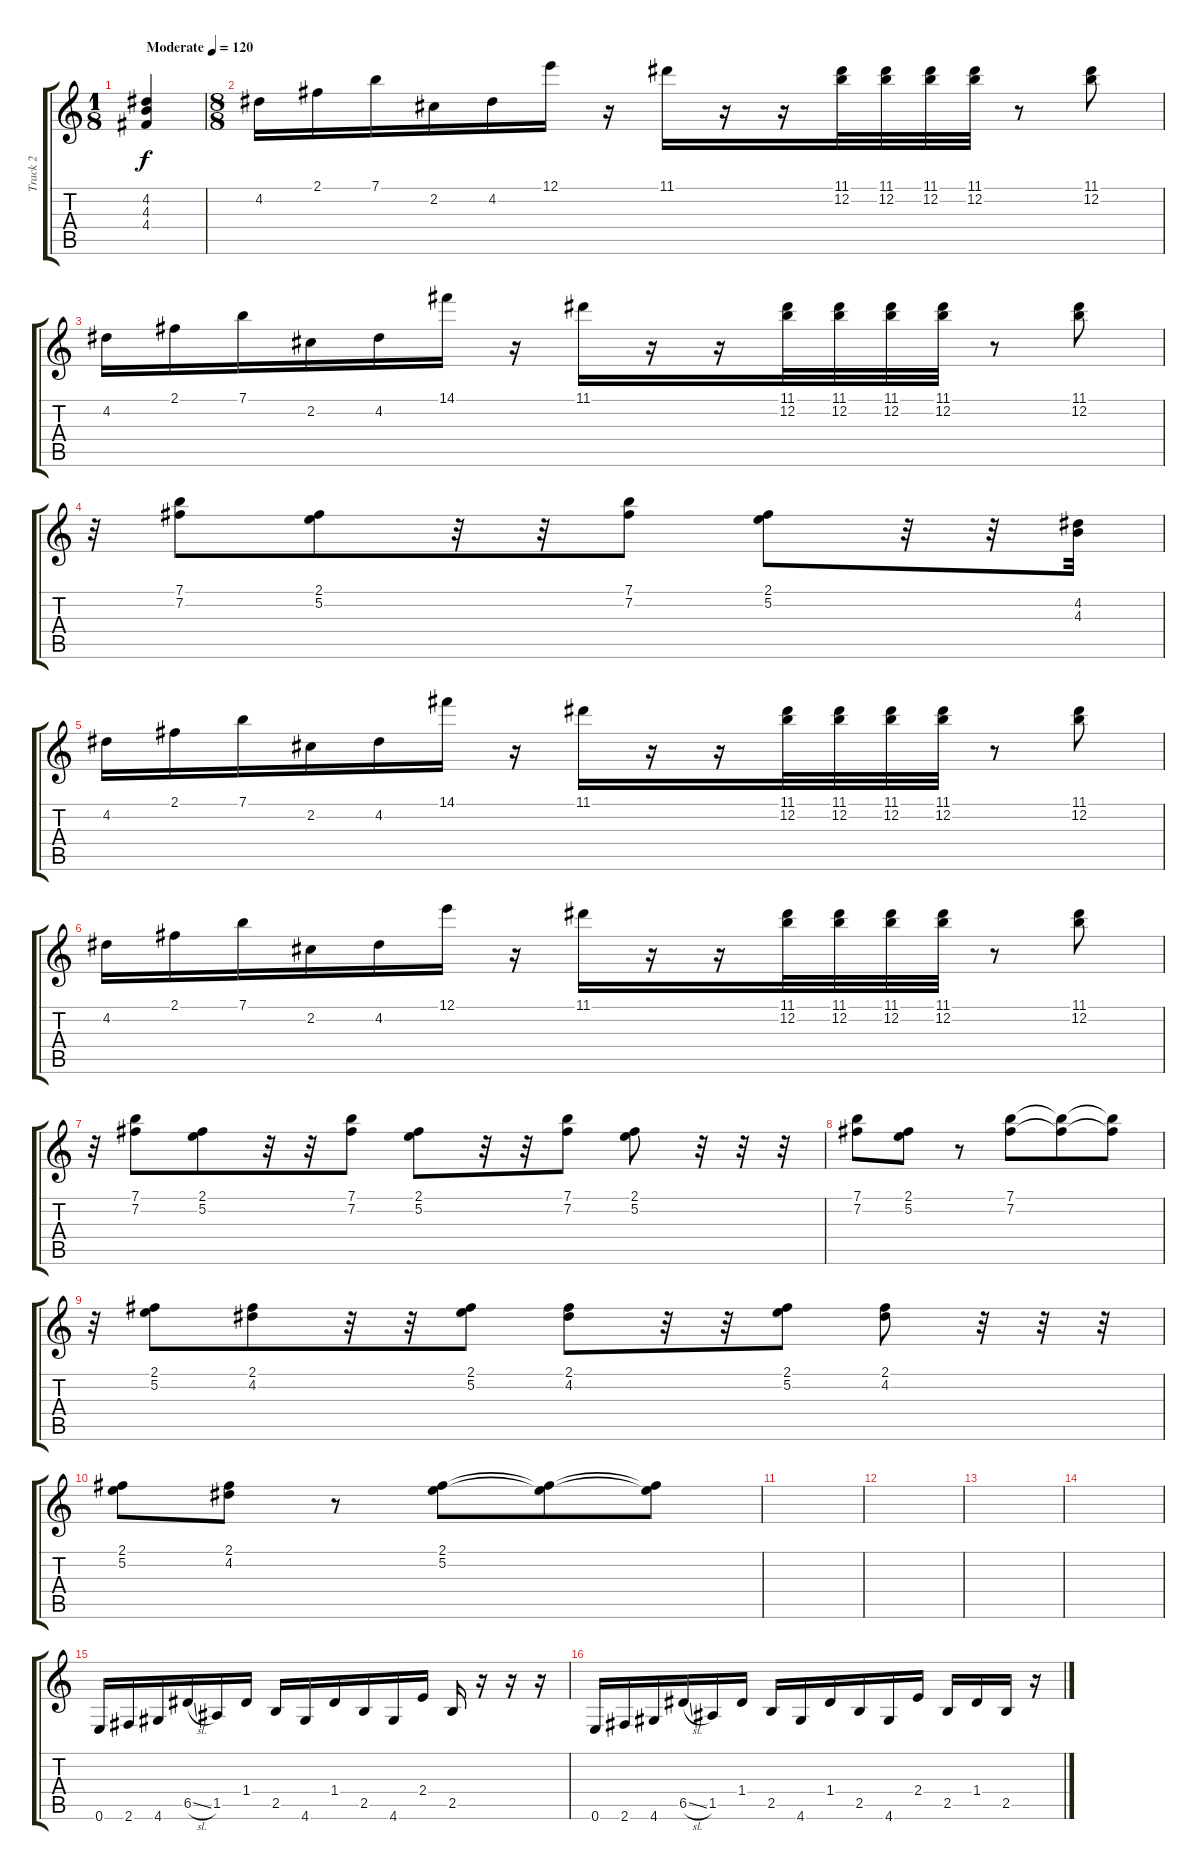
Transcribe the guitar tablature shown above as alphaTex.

\track ("Track 2" "Track 2") {instrument distortionguitar}
\staff {score tabs}
\tuning (E4 B3 G3 D3 A2 E2) {hide}
\ts (1 8)
\tempo (120 "Moderate")
\clef g2
\ks c
(4.2 4.3 4.4).4{dy f instrument distortionguitar} |
\ts (8 8)
4.2.16 2.1.16 7.1.16 2.2.16 4.2.16 12.1.16 r.16 11.1.16 r.16 r.16 (11.1 12.2).32 (11.1 12.2).32 (11.1 12.2).32 (11.1 12.2).32 r.8 (11.1 12.2).8 |
4.2.16 2.1.16 7.1.16 2.2.16 4.2.16 14.1.16 r.16 11.1.16 r.16 r.16 (11.1 12.2).32 (11.1 12.2).32 (11.1 12.2).32 (11.1 12.2).32 r.8 (11.1 12.2).8 |
r.32 (7.1 7.2).8 (2.1 5.2).8 r.32 r.32 (7.1 7.2).8 (2.1 5.2).8 r.32 r.32 (4.2 4.3).32 |
4.2.16 2.1.16 7.1.16 2.2.16 4.2.16 14.1.16 r.16 11.1.16 r.16 r.16 (11.1 12.2).32 (11.1 12.2).32 (11.1 12.2).32 (11.1 12.2).32 r.8 (11.1 12.2).8 |
4.2.16 2.1.16 7.1.16 2.2.16 4.2.16 12.1.16 r.16 11.1.16 r.16 r.16 (11.1 12.2).32 (11.1 12.2).32 (11.1 12.2).32 (11.1 12.2).32 r.8 (11.1 12.2).8 |
r.32 (7.1 7.2).8 (2.1 5.2).8 r.32 r.32 (7.1 7.2).8 (2.1 5.2).8 r.32 r.32 (7.1 7.2).8 (2.1 5.2).8 r.32 r.32 r.32 |
(7.1 7.2).8 (2.1 5.2).8 r.8 (7.1 7.2).8 (7.1{t} 7.2{t}).8 (7.1{t} 7.2{t}).8 |
r.32 (2.1 5.2).8 (2.1 4.2).8 r.32 r.32 (2.1 5.2).8 (2.1 4.2).8 r.32 r.32 (2.1 5.2).8 (2.1 4.2).8 r.32 r.32 r.32 |
(2.1 5.2).8 (2.1 4.2).8 r.8 (2.1 5.2).8 (2.1{t} 5.2{t}).8 (2.1{t} 5.2{t}).8 |
|
|
|
|
0.6.16 2.6.16 4.6.16 6.5{sl}.16 1.5.16 1.4.16 2.5.16 4.6.16 1.4.16 2.5.16 4.6.16 2.4.16 2.5.16 r.16 r.16 r.16 |
0.6.16 2.6.16 4.6.16 6.5{sl}.16 1.5.16 1.4.16 2.5.16 4.6.16 1.4.16 2.5.16 4.6.16 2.4.16 2.5.16 1.4.16 2.5.16 r.16
